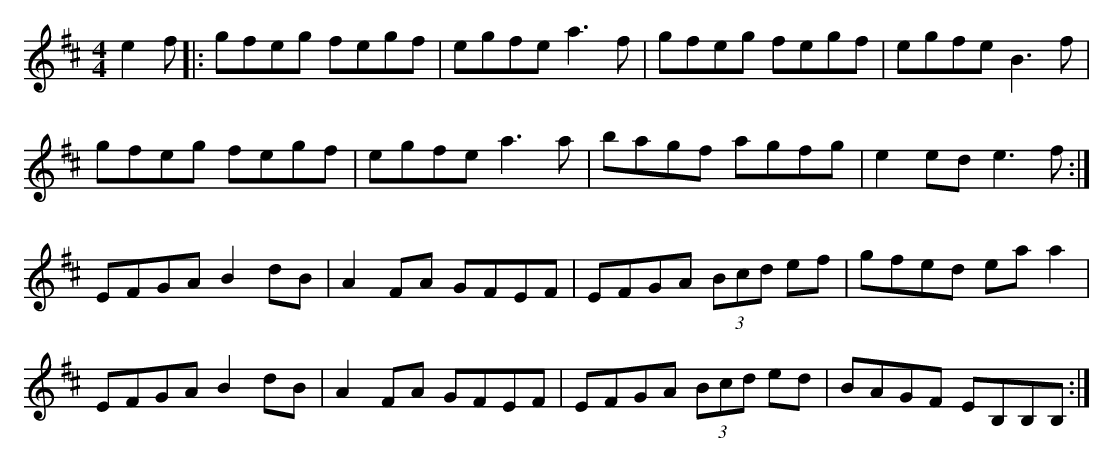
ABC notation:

X:1
M:4/4
K:Edor
e2f|:gfeg fegf|egfe a3f|gfeg fegf|egfe B3f|
gfeg fegf|egfe a3a|bagf agfg|e2 ed e3f:|
EFGA B2 dB|A2 FA GFEF|EFGA (3Bcd ef|gfed ea a2|
EFGA B2 dB|A2 FA GFEF|EFGA (3Bcd ed|BAGF EB,B,B,:|
